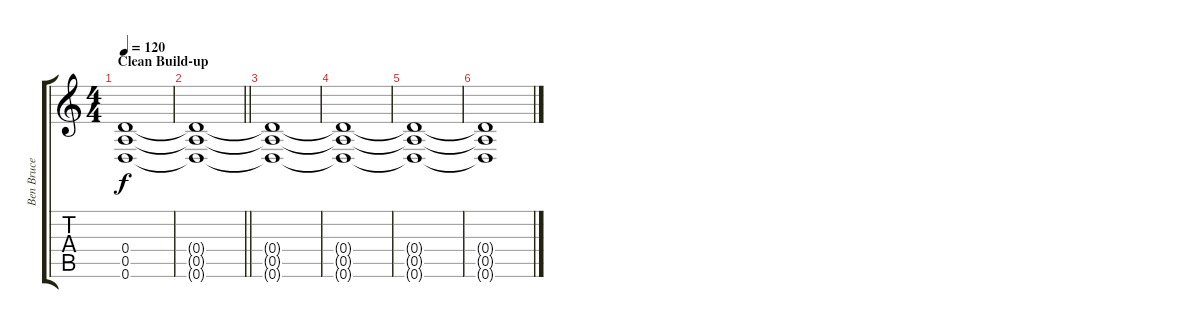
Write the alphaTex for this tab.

\track ("Ben Bruce" "Ben Bruce") {instrument distortionguitar}
\staff {score tabs}
\tuning (E4 B3 G3 D3 A2 D2) {hide}
\ts (4 4)
\section ("" "Clean Build-up")
\tempo 120
\clef g2
\ks c
(0.4 0.5 0.6).1{dy f volume 3} |
\barLineRight lightlight
(0.4{t} 0.5{t} 0.6{t}).1 |
(0.4{t} 0.5{t} 0.6{t}).1 |
(0.4{t} 0.5{t} 0.6{t}).1 |
(0.4{t} 0.5{t} 0.6{t}).1{volume 0} |
(0.4{t} 0.5{t} 0.6{t}).1
